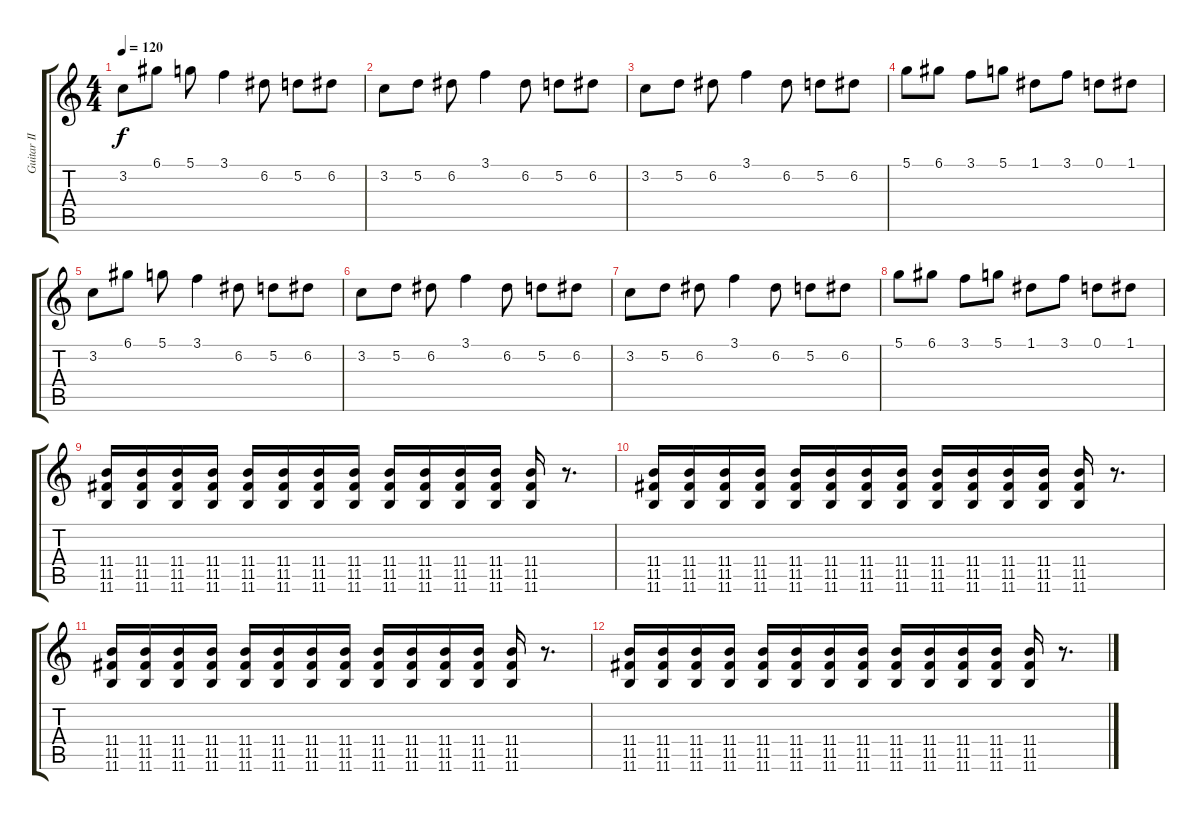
\track ("Guitar II" "Guitar II") {instrument distortionguitar}
\staff {score tabs}
\tuning (D4 A3 F3 C3 G2 C2) {hide}
\ts (4 4)
\tempo 120
\clef g2
\ks c
3.2.8{dy f balance 16 instrument distortionguitar} 6.1.8 5.1.8 3.1.4 6.2.8 5.2.8 6.2.8 |
3.2.8 5.2.8 6.2.8 3.1.4 6.2.8 5.2.8 6.2.8 |
3.2.8 5.2.8 6.2.8 3.1.4 6.2.8 5.2.8 6.2.8 |
5.1.8 6.1.8 3.1.8 5.1.8 1.1.8 3.1.8 0.1.8 1.1.8 |
3.2.8 6.1.8 5.1.8 3.1.4 6.2.8 5.2.8 6.2.8 |
3.2.8 5.2.8 6.2.8 3.1.4 6.2.8 5.2.8 6.2.8 |
3.2.8 5.2.8 6.2.8 3.1.4 6.2.8 5.2.8 6.2.8 |
5.1.8 6.1.8 3.1.8 5.1.8 1.1.8 3.1.8 0.1.8 1.1.8 |
(11.4 11.5 11.6).16{volume 13 balance 8} (11.4 11.5 11.6).16 (11.4 11.5 11.6).16 (11.4 11.5 11.6).16 (11.4 11.5 11.6).16 (11.4 11.5 11.6).16 (11.4 11.5 11.6).16 (11.4 11.5 11.6).16 (11.4 11.5 11.6).16 (11.4 11.5 11.6).16 (11.4 11.5 11.6).16 (11.4 11.5 11.6).16 (11.4 11.5 11.6).16 r.8{d} |
(11.4 11.5 11.6).16 (11.4 11.5 11.6).16 (11.4 11.5 11.6).16 (11.4 11.5 11.6).16 (11.4 11.5 11.6).16 (11.4 11.5 11.6).16 (11.4 11.5 11.6).16 (11.4 11.5 11.6).16 (11.4 11.5 11.6).16 (11.4 11.5 11.6).16 (11.4 11.5 11.6).16 (11.4 11.5 11.6).16 (11.4 11.5 11.6).16 r.8{d} |
(11.4 11.5 11.6).16 (11.4 11.5 11.6).16 (11.4 11.5 11.6).16 (11.4 11.5 11.6).16 (11.4 11.5 11.6).16 (11.4 11.5 11.6).16 (11.4 11.5 11.6).16 (11.4 11.5 11.6).16 (11.4 11.5 11.6).16 (11.4 11.5 11.6).16 (11.4 11.5 11.6).16 (11.4 11.5 11.6).16 (11.4 11.5 11.6).16 r.8{d} |
(11.4 11.5 11.6).16 (11.4 11.5 11.6).16 (11.4 11.5 11.6).16 (11.4 11.5 11.6).16 (11.4 11.5 11.6).16 (11.4 11.5 11.6).16 (11.4 11.5 11.6).16 (11.4 11.5 11.6).16 (11.4 11.5 11.6).16 (11.4 11.5 11.6).16 (11.4 11.5 11.6).16 (11.4 11.5 11.6).16 (11.4 11.5 11.6).16 r.8{d}
